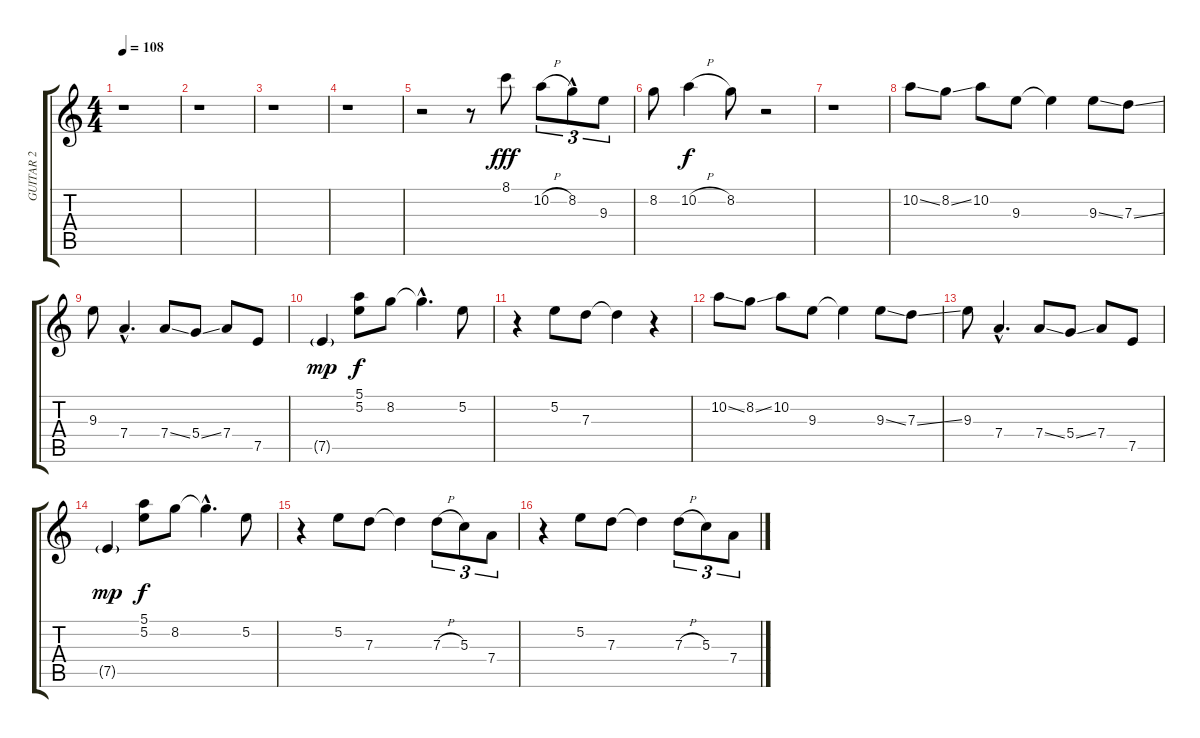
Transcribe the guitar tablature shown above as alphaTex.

\track ("GUITAR 2" "GUITAR 2") {instrument overdrivenguitar}
\staff {score tabs}
\tuning (E4 B3 G3 D3 A2 E2) {hide}
\ts (4 4)
\tempo 108
\clef g2
\ks c
r.1{dy fff instrument overdrivenguitar} |
r.1 |
r.1 |
r.1 |
r.2 r.8 8.1.8{volume 12} 10.2{h}.8{tu (3 2)} 8.2{hac}.8{tu (3 2)} 9.3.8{tu (3 2)} |
8.2.8 10.2{h}.4{dy f} 8.2.8 r.2 |
r.1 |
10.2{ss}.8{volume 14} 8.2{ss}.8 10.2.8 9.3.8 9.3{t}.4 9.3{ss}.8 7.3{ss}.8 |
9.3.8 7.4{hac}.4{d} 7.4{ss}.8 5.4{ss}.8 7.4.8 7.5.8 |
7.5{g}.4{dy mp} (5.1 5.2).8{dy f} 8.2.8 8.2{hac t}.4{d} 5.2.8 |
r.4 5.2.8 7.3.8 7.3{t}.4 r.4 |
10.2{ss}.8 8.2{ss}.8 10.2.8 9.3.8 9.3{t}.4 9.3{ss}.8 7.3{ss}.8 |
9.3.8 7.4{hac}.4{d} 7.4{ss}.8 5.4{ss}.8 7.4.8 7.5.8 |
7.5{g}.4{dy mp} (5.1 5.2).8{dy f} 8.2.8 8.2{hac t}.4{d} 5.2.8 |
r.4 5.2.8 7.3.8 7.3{t}.4 7.3{h}.8{tu (3 2)} 5.3.8{tu (3 2)} 7.4.8{tu (3 2)} |
r.4 5.2.8 7.3.8 7.3{t}.4 7.3{h}.8{tu (3 2)} 5.3.8{tu (3 2)} 7.4.8{tu (3 2)}
